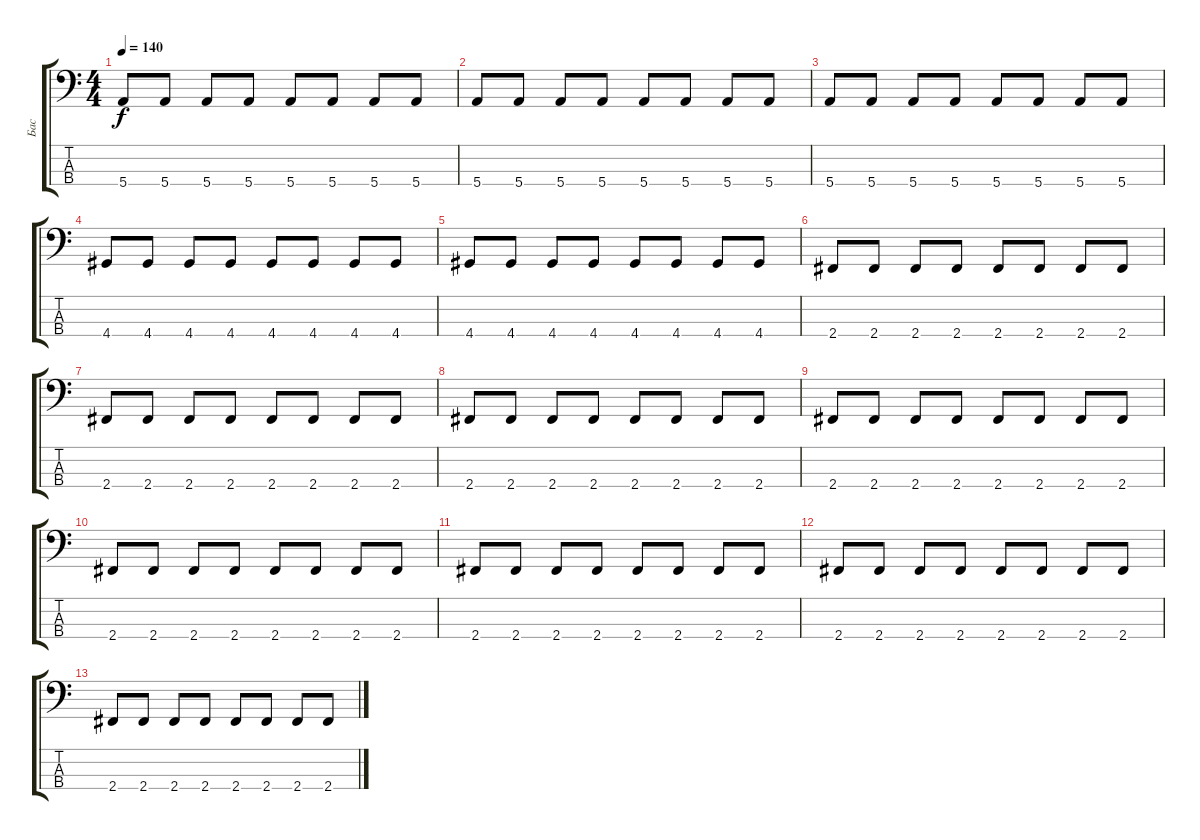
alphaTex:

\track ("Бас" "Бас") {instrument electricbassfinger}
\staff {score tabs}
\tuning (G2 D2 A1 E1) {hide}
\ts (4 4)
\tempo 140
\clef f4
\ks c
5.4.8{dy f} 5.4.8 5.4.8 5.4.8 5.4.8 5.4.8 5.4.8 5.4.8 |
5.4.8 5.4.8 5.4.8 5.4.8 5.4.8 5.4.8 5.4.8 5.4.8 |
5.4.8 5.4.8 5.4.8 5.4.8 5.4.8 5.4.8 5.4.8 5.4.8 |
4.4.8 4.4.8 4.4.8 4.4.8 4.4.8 4.4.8 4.4.8 4.4.8 |
4.4.8 4.4.8 4.4.8 4.4.8 4.4.8 4.4.8 4.4.8 4.4.8 |
2.4.8 2.4.8 2.4.8 2.4.8 2.4.8 2.4.8 2.4.8 2.4.8 |
2.4.8 2.4.8 2.4.8 2.4.8 2.4.8 2.4.8 2.4.8 2.4.8 |
2.4.8 2.4.8 2.4.8 2.4.8 2.4.8 2.4.8 2.4.8 2.4.8 |
2.4.8 2.4.8 2.4.8 2.4.8 2.4.8 2.4.8 2.4.8 2.4.8 |
2.4.8 2.4.8 2.4.8 2.4.8 2.4.8 2.4.8 2.4.8 2.4.8 |
2.4.8 2.4.8 2.4.8 2.4.8 2.4.8 2.4.8 2.4.8 2.4.8 |
2.4.8 2.4.8 2.4.8 2.4.8 2.4.8 2.4.8 2.4.8 2.4.8 |
2.4.8 2.4.8 2.4.8 2.4.8 2.4.8 2.4.8 2.4.8 2.4.8
